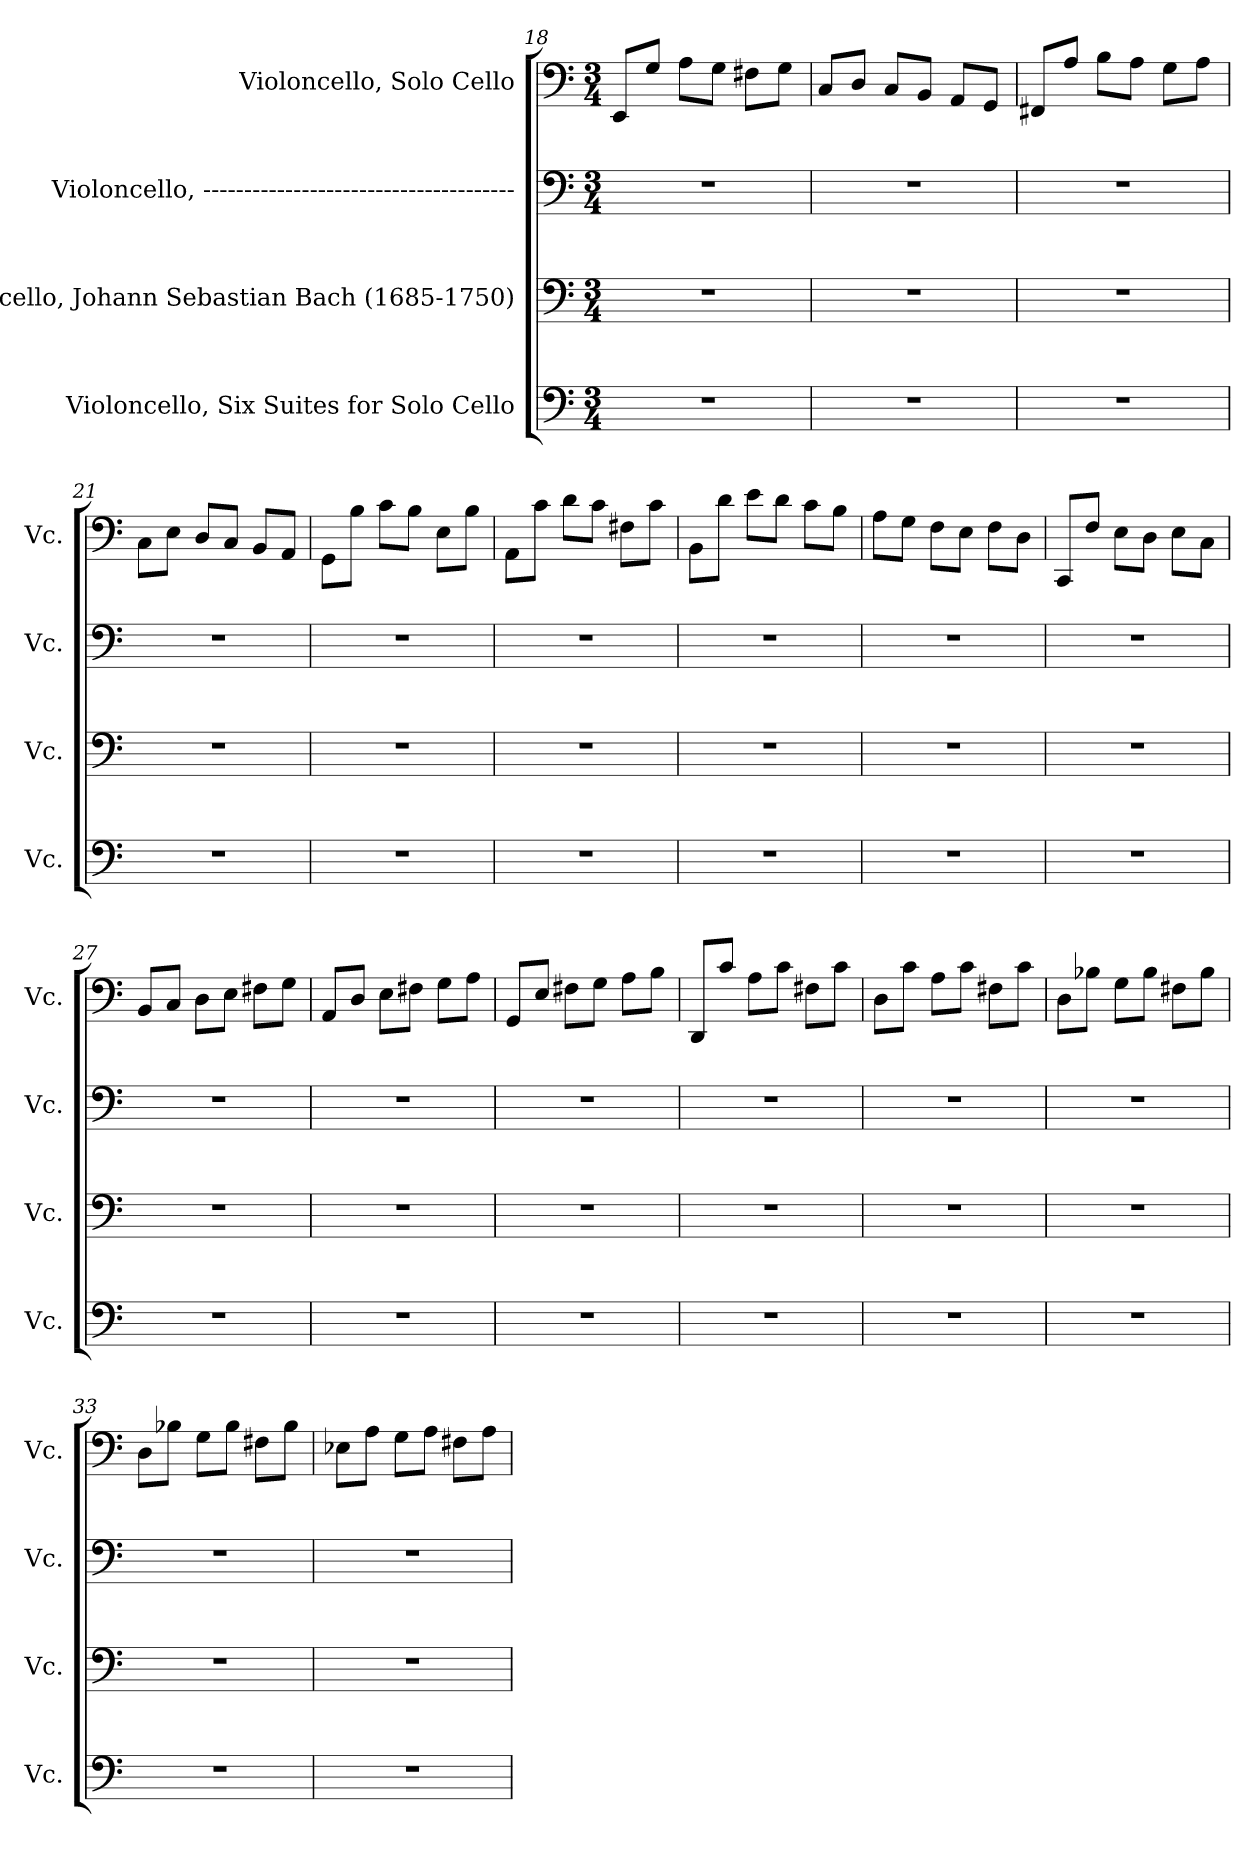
**kern	**kern	**kern	**kern
*part4	*part3	*part2	*part1
*staff4	*staff3	*staff2	*staff1
*I"Violoncello, Six Suites for Solo Cello	*I"Violoncello, Johann Sebastian Bach  (1685-1750)	*I"Violoncello, --------------------------------------	*I"Violoncello, Solo Cello
*I'Vc.	*I'Vc.	*I'Vc.	*I'Vc.
*clefF4	*clefF4	*clefF4	*clefF4
*k[]	*k[]	*k[]	*k[]
*M3/4	*M3/4	*M3/4	*M3/4
=18	=18	=18	=18
2.r	2.r	2.r	8EE/L
.	.	.	8G/J
.	.	.	8A\L
.	.	.	8G\J
.	.	.	8F#X\L
.	.	.	8G\J
=19	=19	=19	=19
2.r	2.r	2.r	8C/L
.	.	.	8D/J
.	.	.	8C/L
.	.	.	8BB/J
.	.	.	8AA/L
.	.	.	8GG/J
=20	=20	=20	=20
2.r	2.r	2.r	8FF#X/L
.	.	.	8A/J
.	.	.	8B\L
.	.	.	8A\J
.	.	.	8G\L
.	.	.	8A\J
=21	=21	=21	=21
2.r	2.r	2.r	8C\L
.	.	.	8E\J
.	.	.	8D/L
.	.	.	8C/J
.	.	.	8BB/L
.	.	.	8AA/J
!!LO:LB:g=z
=22	=22	=22	=22
2.r	2.r	2.r	8GG\L
.	.	.	8B\J
.	.	.	8c\L
.	.	.	8B\J
.	.	.	8E\L
.	.	.	8B\J
=23	=23	=23	=23
2.r	2.r	2.r	8AA\L
.	.	.	8c\J
.	.	.	8d\L
.	.	.	8c\J
.	.	.	8F#X\L
.	.	.	8c\J
=24	=24	=24	=24
2.r	2.r	2.r	8BB\L
.	.	.	8d\J
.	.	.	8e\L
.	.	.	8d\J
.	.	.	8c\L
.	.	.	8B\J
=25	=25	=25	=25
2.r	2.r	2.r	8A\L
.	.	.	8G\J
.	.	.	8F\L
.	.	.	8E\J
.	.	.	8F\L
.	.	.	8D\J
=26	=26	=26	=26
2.r	2.r	2.r	8CC/L
.	.	.	8F/J
.	.	.	8E\L
.	.	.	8D\J
.	.	.	8E\L
.	.	.	8C\J
=27	=27	=27	=27
2.r	2.r	2.r	8BB/L
.	.	.	8C/J
.	.	.	8D\L
.	.	.	8E\J
.	.	.	8F#X\L
.	.	.	8G\J
!!LO:LB:g=z
=28	=28	=28	=28
2.r	2.r	2.r	8AA/L
.	.	.	8D/J
.	.	.	8E\L
.	.	.	8F#X\J
.	.	.	8G\L
.	.	.	8A\J
=29	=29	=29	=29
2.r	2.r	2.r	8GG/L
.	.	.	8E/J
.	.	.	8F#X\L
.	.	.	8G\J
.	.	.	8A\L
.	.	.	8B\J
=30	=30	=30	=30
2.r	2.r	2.r	8DD/L
.	.	.	8c/J
.	.	.	8A\L
.	.	.	8c\J
.	.	.	8F#X\L
.	.	.	8c\J
=31	=31	=31	=31
2.r	2.r	2.r	8D\L
.	.	.	8c\J
.	.	.	8A\L
.	.	.	8c\J
.	.	.	8F#X\L
.	.	.	8c\J
=32	=32	=32	=32
2.r	2.r	2.r	8D\L
.	.	.	8B-X\J
.	.	.	8G\L
.	.	.	8B-\J
.	.	.	8F#X\L
.	.	.	8B-\J
=33	=33	=33	=33
2.r	2.r	2.r	8D\L
.	.	.	8B-X\J
.	.	.	8G\L
.	.	.	8B-\J
.	.	.	8F#X\L
.	.	.	8B-\J
!!LO:PB:g=z
=34	=34	=34	=34
2.r	2.r	2.r	8E-X\L
.	.	.	8A\J
.	.	.	8G\L
.	.	.	8A\J
.	.	.	8F#X\L
.	.	.	8A\J
=	=	=	=
*-	*-	*-	*-
